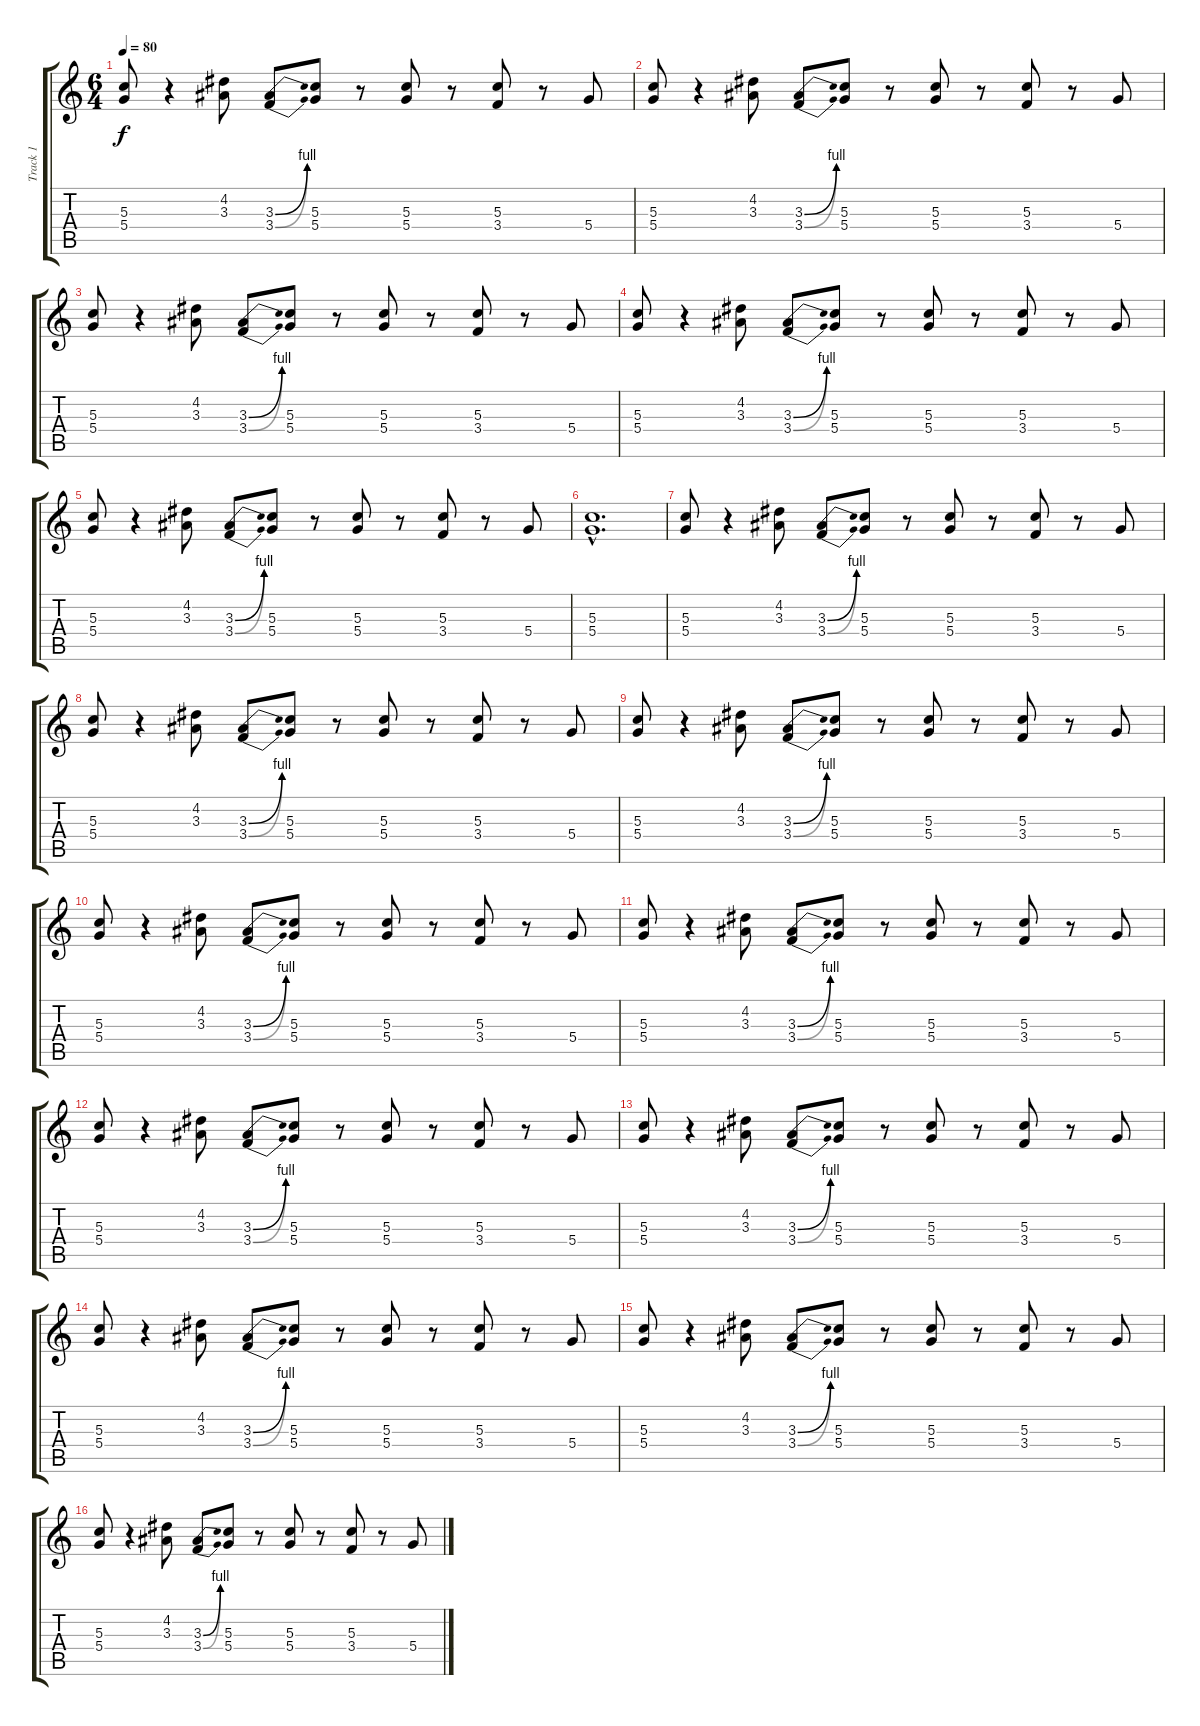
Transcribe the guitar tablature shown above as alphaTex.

\track ("Track 1" "Track 1") {instrument acousticguitarsteel}
\staff {score tabs}
\tuning (E4 B3 G3 D3 A2 E2) {hide}
\ts (6 4)
\tempo 80
\clef g2
\ks c
(5.3 5.4).8{dy f} r.4 (4.2 3.3).8 (3.3{be (bend 0 0 60 4)} 3.4{be (bend 0 0 60 4)}).8 (5.3 5.4).8 r.8 (5.3 5.4).8 r.8 (5.3 3.4).8 r.8 5.4.8 |
(5.3 5.4).8 r.4 (4.2 3.3).8 (3.3{be (bend 0 0 60 4)} 3.4{be (bend 0 0 60 4)}).8 (5.3 5.4).8 r.8 (5.3 5.4).8 r.8 (5.3 3.4).8 r.8 5.4.8 |
(5.3 5.4).8 r.4 (4.2 3.3).8 (3.3{be (bend 0 0 60 4)} 3.4{be (bend 0 0 60 4)}).8 (5.3 5.4).8 r.8 (5.3 5.4).8 r.8 (5.3 3.4).8 r.8 5.4.8 |
(5.3 5.4).8 r.4 (4.2 3.3).8 (3.3{be (bend 0 0 60 4)} 3.4{be (bend 0 0 60 4)}).8 (5.3 5.4).8 r.8 (5.3 5.4).8 r.8 (5.3 3.4).8 r.8 5.4.8 |
(5.3 5.4).8 r.4 (4.2 3.3).8 (3.3{be (bend 0 0 60 4)} 3.4{be (bend 0 0 60 4)}).8 (5.3 5.4).8 r.8 (5.3 5.4).8 r.8 (5.3 3.4).8 r.8 5.4.8 |
(5.3{hac} 5.4{hac}).1{d} |
(5.3 5.4).8 r.4 (4.2 3.3).8 (3.3{be (bend 0 0 60 4)} 3.4{be (bend 0 0 60 4)}).8 (5.3 5.4).8 r.8 (5.3 5.4).8 r.8 (5.3 3.4).8 r.8 5.4.8 |
(5.3 5.4).8 r.4 (4.2 3.3).8 (3.3{be (bend 0 0 60 4)} 3.4{be (bend 0 0 60 4)}).8 (5.3 5.4).8 r.8 (5.3 5.4).8 r.8 (5.3 3.4).8 r.8 5.4.8 |
(5.3 5.4).8 r.4 (4.2 3.3).8 (3.3{be (bend 0 0 60 4)} 3.4{be (bend 0 0 60 4)}).8 (5.3 5.4).8 r.8 (5.3 5.4).8 r.8 (5.3 3.4).8 r.8 5.4.8 |
(5.3 5.4).8 r.4 (4.2 3.3).8 (3.3{be (bend 0 0 60 4)} 3.4{be (bend 0 0 60 4)}).8 (5.3 5.4).8 r.8 (5.3 5.4).8 r.8 (5.3 3.4).8 r.8 5.4.8 |
(5.3 5.4).8 r.4 (4.2 3.3).8 (3.3{be (bend 0 0 60 4)} 3.4{be (bend 0 0 60 4)}).8 (5.3 5.4).8 r.8 (5.3 5.4).8 r.8 (5.3 3.4).8 r.8 5.4.8 |
(5.3 5.4).8 r.4 (4.2 3.3).8 (3.3{be (bend 0 0 60 4)} 3.4{be (bend 0 0 60 4)}).8 (5.3 5.4).8 r.8 (5.3 5.4).8 r.8 (5.3 3.4).8 r.8 5.4.8 |
(5.3 5.4).8 r.4 (4.2 3.3).8 (3.3{be (bend 0 0 60 4)} 3.4{be (bend 0 0 60 4)}).8 (5.3 5.4).8 r.8 (5.3 5.4).8 r.8 (5.3 3.4).8 r.8 5.4.8 |
(5.3 5.4).8 r.4 (4.2 3.3).8 (3.3{be (bend 0 0 60 4)} 3.4{be (bend 0 0 60 4)}).8 (5.3 5.4).8 r.8 (5.3 5.4).8 r.8 (5.3 3.4).8 r.8 5.4.8 |
(5.3 5.4).8 r.4 (4.2 3.3).8 (3.3{be (bend 0 0 60 4)} 3.4{be (bend 0 0 60 4)}).8 (5.3 5.4).8 r.8 (5.3 5.4).8 r.8 (5.3 3.4).8 r.8 5.4.8 |
(5.3 5.4).8 r.4 (4.2 3.3).8 (3.3{be (bend 0 0 60 4)} 3.4{be (bend 0 0 60 4)}).8 (5.3 5.4).8 r.8 (5.3 5.4).8 r.8 (5.3 3.4).8 r.8 5.4.8
